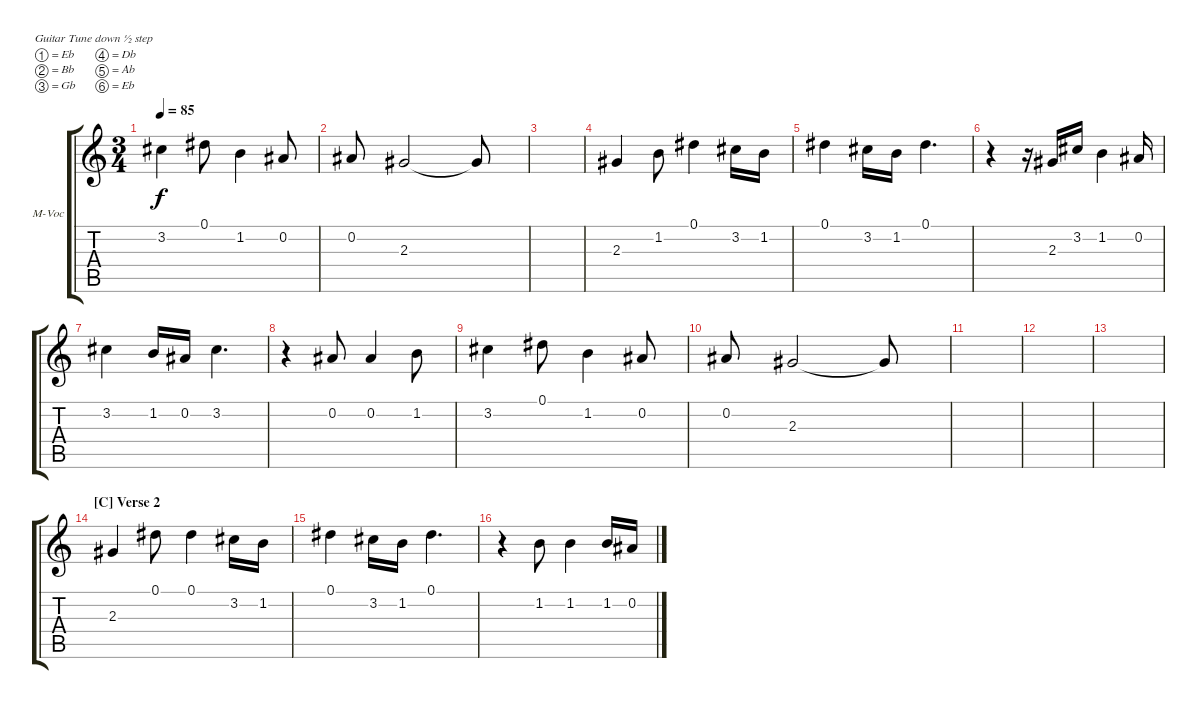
\defaultSystemsLayout 4
\bracketExtendMode groupsimilarinstruments
\firstSystemTrackNameOrientation horizontal
\otherSystemsTrackNameOrientation horizontal
\track ("Main Vocal" "M-Voc") {instrument acousticguitarsteel}
\staff {score tabs}
\tuning (Eb4 Bb3 Gb3 Db3 Ab2 Eb2)
\ts (3 4)
\tempo 85
\clef g2
\ks c
3.2.4{dy f} 0.1.8 1.2.4 0.2.8 |
0.2.8 2.3.2 2.3{t}.8 |
|
2.3.4 1.2.8 0.1.4 3.2.16 1.2.16 |
0.1.4 3.2.16 1.2.16 0.1.4{d} |
r.4 r.16 2.3.16 3.2.16 1.2.4 0.2.16 |
3.2.4 1.2.16 0.2.16 3.2.4{d} |
r.4 0.2.8 0.2.4 1.2.8 |
3.2.4 0.1.8 1.2.4 0.2.8 |
0.2.8 2.3.2 2.3{t}.8 |
|
|
|
\section ("C" "Verse 2")
2.3.4 0.1.8 0.1.4 3.2.16 1.2.16 |
0.1.4 3.2.16 1.2.16 0.1.4{d} |
r.4 1.2.8 1.2.4 1.2.16 0.2.16
